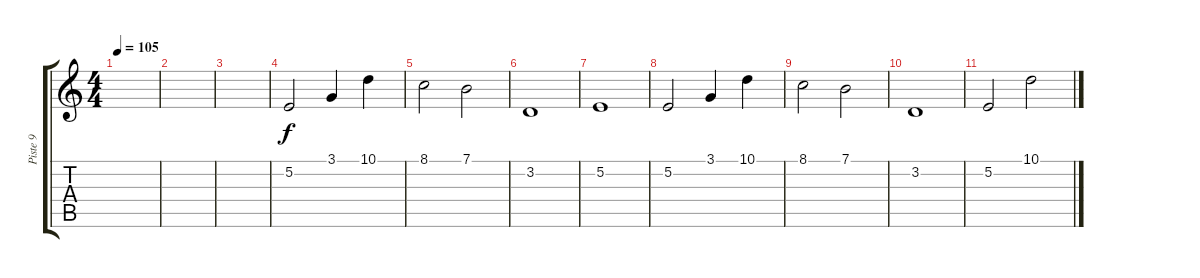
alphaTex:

\track ("Piste 9" "Piste 9") {instrument pad4choir}
\staff {score tabs}
\tuning (E4 B3 G3 D3 A2 E2) {hide}
\ts (4 4)
\tempo 105
\clef g2
\ks c
|
|
|
5.2.2 3.1.4 10.1.4 |
8.1.2 7.1.2 |
3.2.1 |
5.2.1 |
5.2.2 3.1.4 10.1.4 |
8.1.2 7.1.2 |
3.2.1 |
5.2.2 10.1.2
